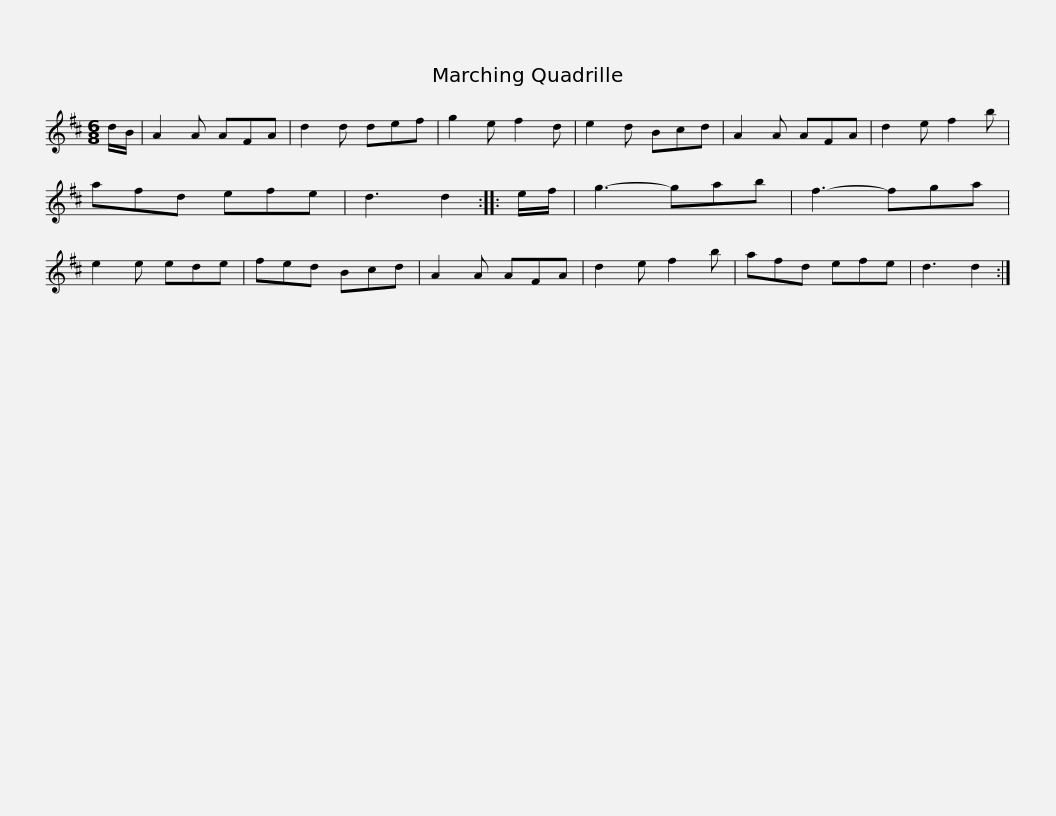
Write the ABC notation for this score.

X:1
L:1/8
M:6/8
I:linebreak $
K:D
V:1 treble
V:1
 d/B/ | A2 A AFA | d2 d def | g2 e f2 d | e2 d Bcd | %5
 A2 A AFA | d2 e f2 b | afd efe | d3 d2 :: e/f/ |$ %10
 g3- gab | f3- fga | e2 e ede | fed Bcd | A2 A AFA | %15
 d2 e f2 b | afd efe | d3 d2 :| %18
